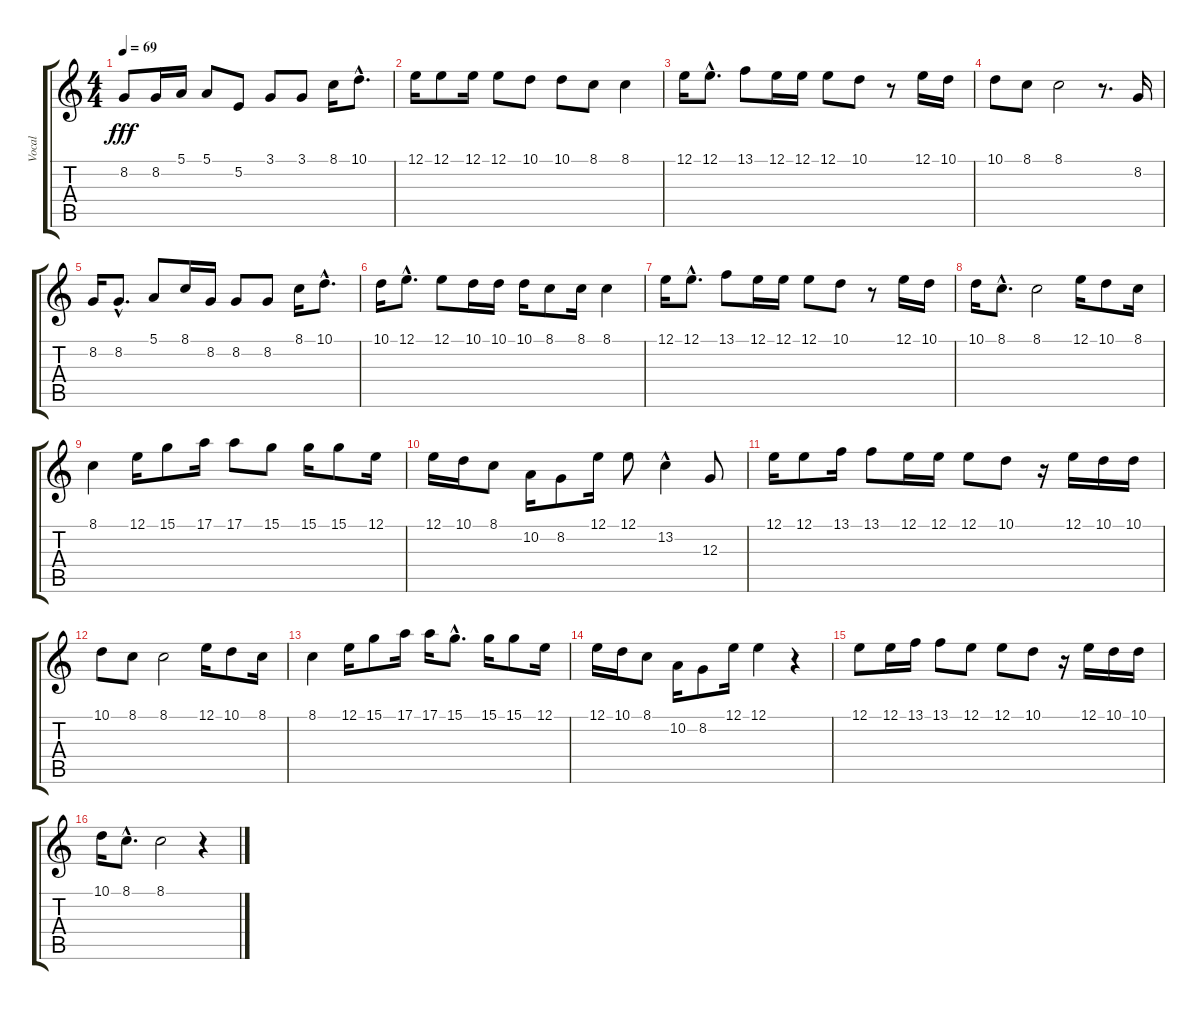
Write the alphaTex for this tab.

\track ("Vocal" "Vocal") {instrument recorder}
\staff {score tabs}
\tuning (E4 B3 G3 D3 A2 E2) {hide}
\ts (4 4)
\tempo 69
\clef g2
\ks c
8.2.8{dy fff} 8.2.16 5.1.16 5.1.8 5.2.8 3.1.8 3.1.8 8.1.16 10.1{hac}.8{d} |
12.1.16 12.1.8 12.1.16 12.1.8 10.1.8 10.1.8 8.1.8 8.1.4 |
12.1.16 12.1{hac}.8{d} 13.1.8 12.1.16 12.1.16 12.1.8 10.1.8 r.8 12.1.16 10.1.16 |
10.1.8 8.1.8 8.1.2 r.8{d} 8.2.16 |
8.2.16 8.2{hac}.8{d} 5.1.8 8.1.16 8.2.16 8.2.8 8.2.8 8.1.16 10.1{hac}.8{d} |
10.1.16 12.1{hac}.8{d} 12.1.8 10.1.16 10.1.16 10.1.16 8.1.8 8.1.16 8.1.4 |
12.1.16 12.1{hac}.8{d} 13.1.8 12.1.16 12.1.16 12.1.8 10.1.8 r.8 12.1.16 10.1.16 |
10.1.16 8.1{hac}.8{d} 8.1.2 12.1.16 10.1.8 8.1.16 |
8.1.4 12.1.16 15.1.8 17.1.16 17.1.8 15.1.8 15.1.16 15.1.8 12.1.16 |
12.1.16 10.1.16 8.1.8 10.2.16 8.2.8 12.1.16 12.1.8 13.2{hac}.4 12.3.8 |
12.1.16 12.1.8 13.1.16 13.1.8 12.1.16 12.1.16 12.1.8 10.1.8 r.16 12.1.16 10.1.16 10.1.16 |
10.1.8 8.1.8 8.1.2 12.1.16 10.1.8 8.1.16 |
8.1.4 12.1.16 15.1.8 17.1.16 17.1.16 15.1{hac}.8{d} 15.1.16 15.1.8 12.1.16 |
12.1.16 10.1.16 8.1.8 10.2.16 8.2.8 12.1.16 12.1.4 r.4 |
12.1.8 12.1.16 13.1.16 13.1.8 12.1.8 12.1.8 10.1.8 r.16 12.1.16 10.1.16 10.1.16 |
10.1.16 8.1{hac}.8{d} 8.1.2 r.4
